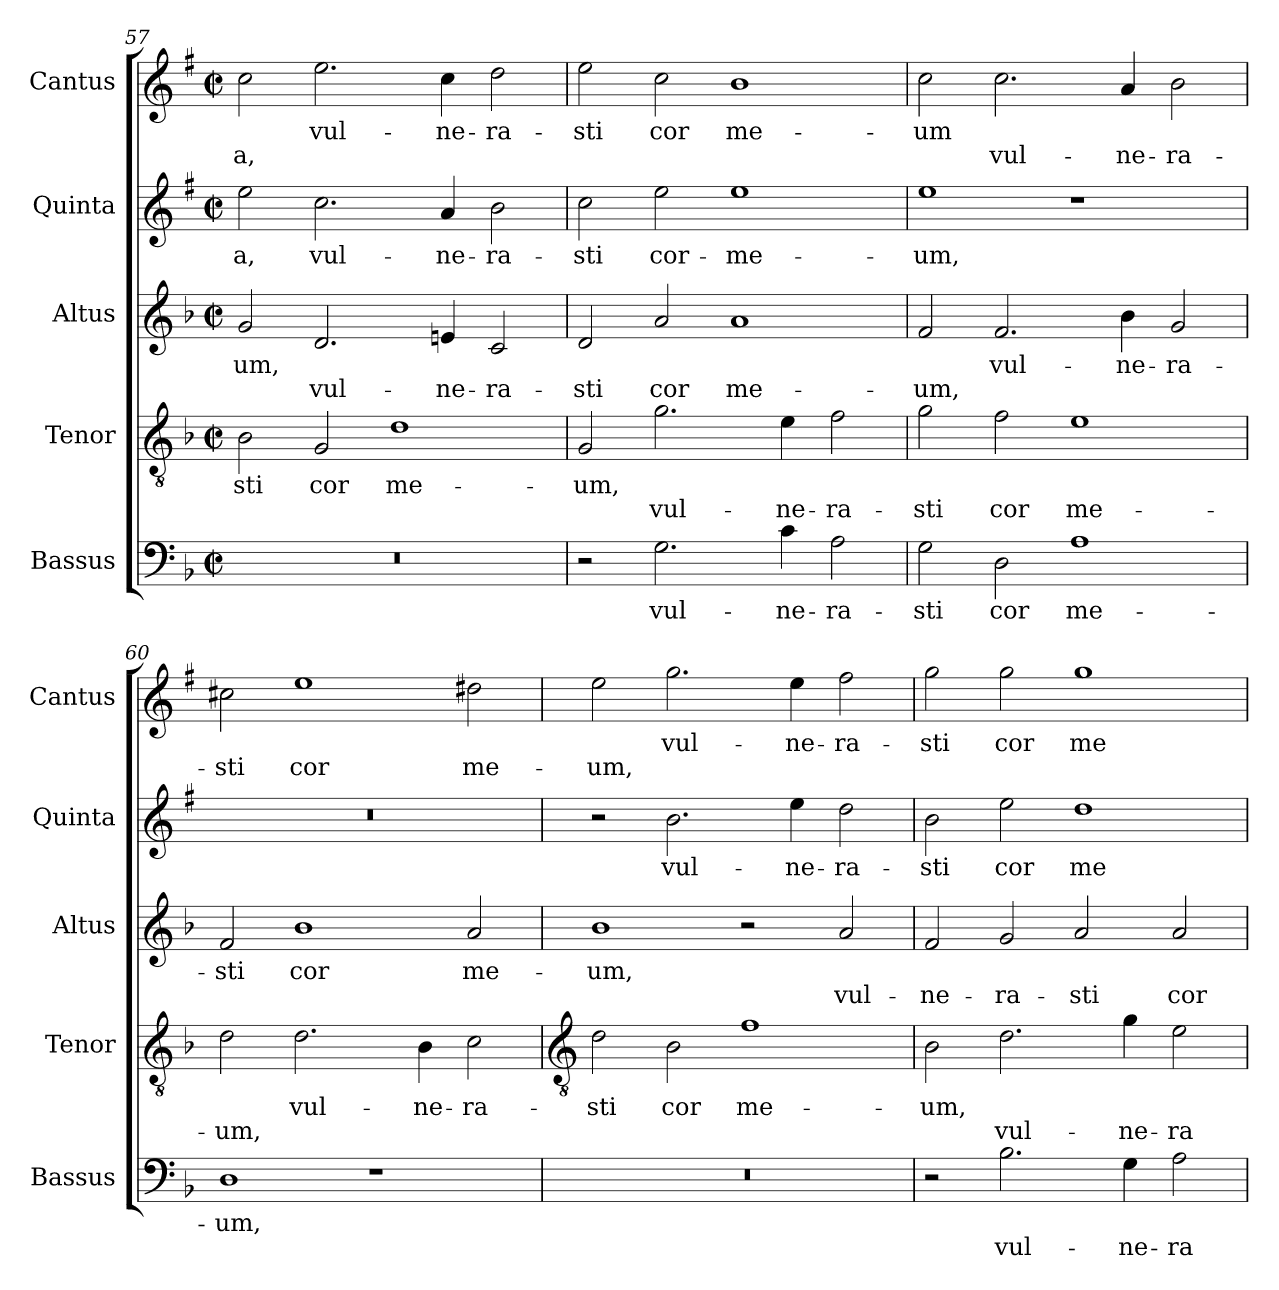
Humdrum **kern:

**kern	**text	**text	**kern	**text	**text	**kern	**text	**text	**kern	**text	**kern	**text	**text
*part5	*part5	*part5	*part4	*part4	*part4	*part3	*part3	*part3	*part2	*part2	*part1	*part1	*part1
*staff5	*staff5	*staff5	*staff4	*staff4	*staff4	*staff3	*staff3	*staff3	*staff2	*staff2	*staff1	*staff1	*staff1
*I"Bassus	*	*	*I"Tenor	*	*	*I"Altus	*	*	*I"Quinta	*	*I"Cantus	*	*
*I'Bassus	*	*	*I'Tenor	*	*	*I'Altus	*	*	*I'Quinta	*	*I'Cantus	*	*
*clefF4	*	*	*clefGv2	*	*	*clefG2	*	*	*clefG2	*	*clefG2	*	*
*	*	*	*	*	*	*	*	*	*ITrd1c2	*	*ITrd1c2	*	*
*k[b-]	*	*	*k[b-]	*	*	*k[b-]	*	*	*k[b-]	*	*k[b-]	*	*
*F:	*	*	*F:	*	*	*F:	*	*	*F:	*	*F:	*	*
*M4/2	*	*	*M4/2	*	*	*M4/2	*	*	*M4/2	*	*M4/2	*	*
*met(c|)	*	*	*met(c|)	*	*	*met(c|)	*	*	*met(c|)	*	*met(c|)	*	*
=57	=57	=57	=57	=57	=57	=57	=57	=57	=57	=57	=57	=57	=57
!	!	!	!	!LO:LY:b	!	!	!LO:LY:b	!	!	!LO:LY:b	!	!	!LO:LY:b
0r	.	.	2B-	-sti	.	2g	-um,	.	2dd	-a,	2b-	.	-a,
!	!	!	!	!LO:LY:b	!	!	!	!LO:LY:b	!	!LO:LY:b	!	!LO:LY:b	!
.	.	.	2G	cor	.	2.d	.	vul-	2.b-	vul-	2.dd	vul-	.
!	!	!	!	!LO:LY:b	!	!	!	!	!	!	!	!	!
.	.	.	1d	me-	.	.	.	.	.	.	.	.	.
!	!	!	!	!	!	!	!	!LO:LY:b	!	!LO:LY:b	!	!LO:LY:b	!
.	.	.	.	.	.	4en	.	-ne-	4g	-ne-	4b-	-ne-	.
!	!	!	!	!	!	!	!	!LO:LY:b	!	!LO:LY:b	!	!LO:LY:b	!
.	.	.	.	.	.	2c	.	-ra-	2a	-ra-	2cc	-ra-	.
=58	=58	=58	=58	=58	=58	=58	=58	=58	=58	=58	=58	=58	=58
!	!	!	!	!LO:LY:b	!	!	!	!LO:LY:b	!	!LO:LY:b	!	!LO:LY:b	!
2r	.	.	2G	-um,	.	2d	.	-sti	2b-	-sti	2dd	-sti	.
!	!LO:LY:b	!	!	!	!LO:LY:b	!	!	!LO:LY:b	!	!LO:LY:b	!	!LO:LY:b	!
2.G	vul-	.	2.g	.	vul-	2a	.	cor	2dd	cor-	2b-	cor	.
!	!	!	!	!	!	!	!	!LO:LY:b	!	!LO:LY:b	!	!LO:LY:b	!
.	.	.	.	.	.	1a	.	me-	1dd	-me-	1a	me-	.
!	!LO:LY:b	!	!	!	!LO:LY:b	!	!	!	!	!	!	!	!
4c	-ne-	.	4e	.	-ne-	.	.	.	.	.	.	.	.
!	!LO:LY:b	!	!	!	!LO:LY:b	!	!	!	!	!	!	!	!
2A	-ra-	.	2f	.	-ra-	.	.	.	.	.	.	.	.
=59	=59	=59	=59	=59	=59	=59	=59	=59	=59	=59	=59	=59	=59
!	!LO:LY:b	!	!	!	!LO:LY:b	!	!	!LO:LY:b	!	!LO:LY:b	!	!LO:LY:b	!
2G	-sti	.	2g	.	-sti	2f	.	-um,	1dd	-um,	2b-	-um	.
!	!LO:LY:b	!	!	!	!LO:LY:b	!	!LO:LY:b	!	!	!	!	!	!LO:LY:b
2D	cor	.	2f	.	cor	2.f	vul-	.	.	.	2.b-	.	vul-
!	!LO:LY:b	!	!	!	!LO:LY:b	!	!	!	!	!	!	!	!
1A	me-	.	1e	.	me-	.	.	.	1r	.	.	.	.
!	!	!	!	!	!	!	!LO:LY:b	!	!	!	!	!	!LO:LY:b
.	.	.	.	.	.	4b-	-ne-	.	.	.	4g	.	-ne-
!	!	!	!	!	!	!	!LO:LY:b	!	!	!	!	!	!LO:LY:b
.	.	.	.	.	.	2g	-ra-	.	.	.	2a	.	-ra-
!!LO:LB:g=z
=60	=60	=60	=60	=60	=60	=60	=60	=60	=60	=60	=60	=60	=60
!	!LO:LY:b	!	!	!	!LO:LY:b	!	!LO:LY:b	!	!	!	!	!	!LO:LY:b
1D	-um,	.	2d	.	-um,	2f	-sti	.	0r	.	2bn	.	-sti
!	!	!	!	!LO:LY:b	!	!	!LO:LY:b	!	!	!	!	!	!LO:LY:b
.	.	.	2.d	vul-	.	1b-	cor	.	.	.	1dd	.	cor
1r	.	.	.	.	.	.	.	.	.	.	.	.	.
!	!	!	!	!LO:LY:b	!	!	!	!	!	!	!	!	!
.	.	.	4B-	-ne-	.	.	.	.	.	.	.	.	.
!	!	!	!	!LO:LY:b	!	!	!LO:LY:b	!	!	!	!	!	!LO:LY:b
.	.	.	2c	-ra-	.	2a	me-	.	.	.	2cc#X	.	me-
!!LO:LB:g=z
=61	=61	=61	=61	=61	=61	=61	=61	=61	=61	=61	=61	=61	=61
*	*	*	*clefGv2	*	*	*	*	*	*	*	*	*	*
!	!	!	!	!LO:LY:b	!	!	!LO:LY:b	!	!	!	!	!	!LO:LY:b
0r	.	.	2d	-sti	.	1b-	-um,	.	2r	.	2dd	.	-um,
!	!	!	!	!LO:LY:b	!	!	!	!	!	!LO:LY:b	!	!LO:LY:b	!
.	.	.	2B-	cor	.	.	.	.	2.a	vul-	2.ff	vul-	.
!	!	!	!	!LO:LY:b	!	!	!	!	!	!	!	!	!
.	.	.	1f	me-	.	2r	.	.	.	.	.	.	.
!	!	!	!	!	!	!	!	!	!	!LO:LY:b	!	!LO:LY:b	!
.	.	.	.	.	.	.	.	.	4dd	-ne-	4dd	-ne-	.
!	!	!	!	!	!	!	!	!LO:LY:b	!	!LO:LY:b	!	!LO:LY:b	!
.	.	.	.	.	.	2a	.	vul-	2cc	-ra-	2ee	-ra-	.
!!LO:LB:g=z
=62	=62	=62	=62	=62	=62	=62	=62	=62	=62	=62	=62	=62	=62
!	!	!	!	!LO:LY:b	!	!	!	!LO:LY:b	!	!LO:LY:b	!	!LO:LY:b	!
2r	.	.	2B-	-um,	.	2f	.	-ne-	2a	-sti	2ff	-sti	.
!	!	!LO:LY:b	!	!	!LO:LY:b	!	!	!LO:LY:b	!	!LO:LY:b	!	!LO:LY:b	!
2.B-	.	vul-	2.d	.	vul-	2g	.	-ra-	2dd	cor	2ff	cor	.
!	!	!	!	!	!	!	!	!LO:LY:b	!	!LO:LY:b	!	!LO:LY:b	!
.	.	.	.	.	.	2a	.	-sti	1cc	me-	1ff	me-	.
!	!	!LO:LY:b	!	!	!LO:LY:b	!	!	!	!	!	!	!	!
4G	.	-ne-	4g	.	-ne-	.	.	.	.	.	.	.	.
!	!	!LO:LY:b	!	!	!LO:LY:b	!	!	!LO:LY:b	!	!	!	!	!
2A	.	-ra-	2e	.	-ra-	2a	.	cor	.	.	.	.	.
=	=	=	=	=	=	=	=	=	=	=	=	=	=
*-	*-	*-	*-	*-	*-	*-	*-	*-	*-	*-	*-	*-	*-
